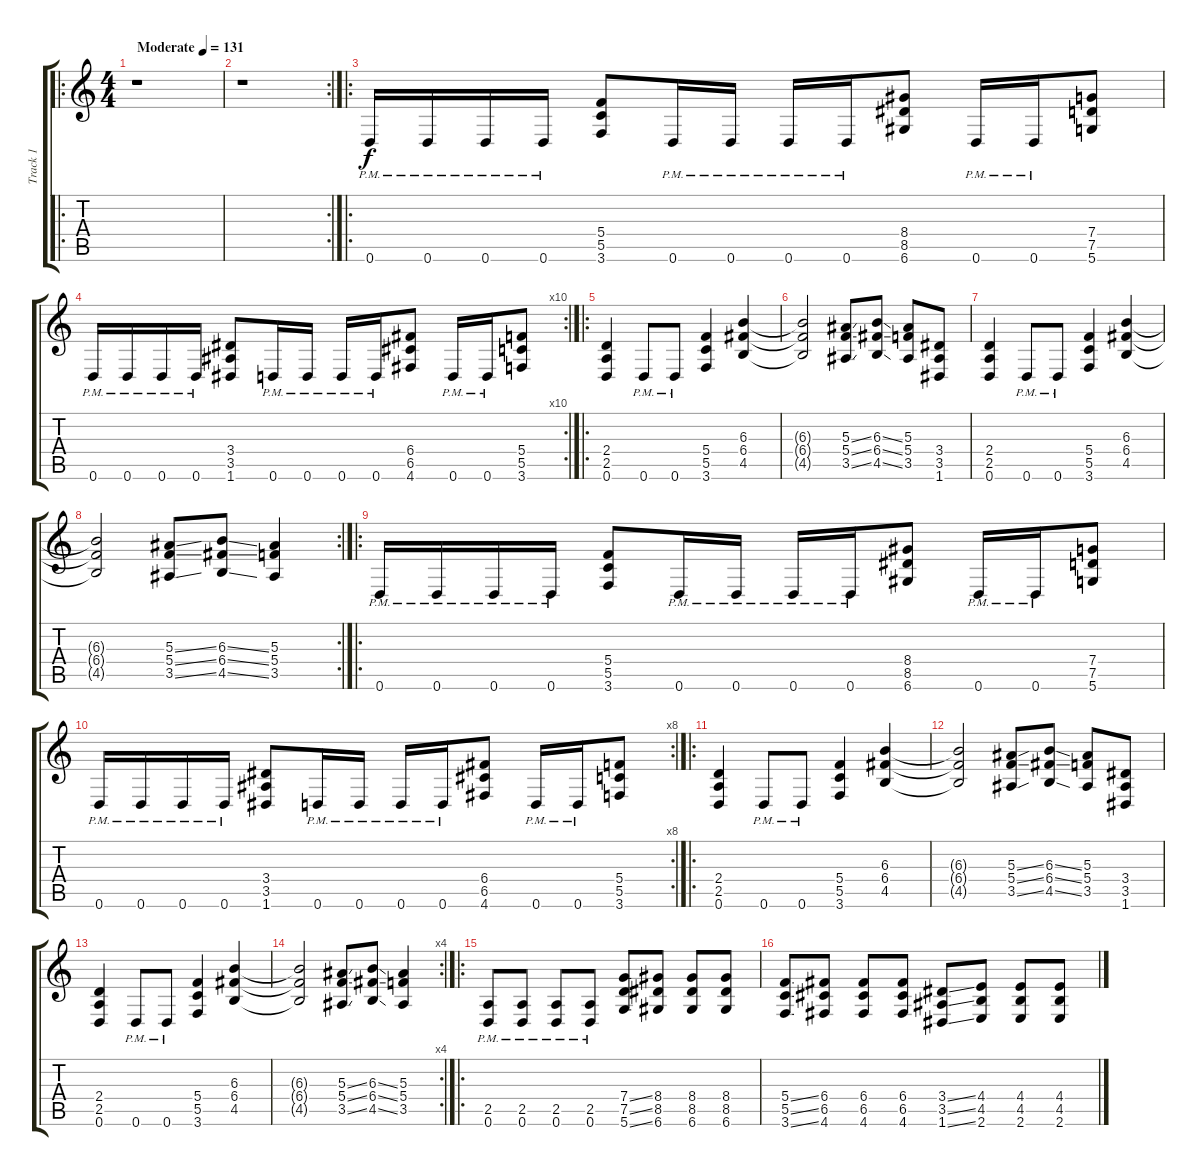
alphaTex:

\track ("Track 1" "Track 1") {instrument distortionguitar}
\staff {score tabs}
\tuning (D4 A3 F3 C3 G2 D2) {hide}
\ro
\ts (4 4)
\tempo (131 "Moderate")
\clef g2
\ks c
r.1{dy f instrument distortionguitar} |
\rc 2
r.1 |
\ro
0.6{pm}.16 0.6{pm}.16 0.6{pm}.16 0.6{pm}.16 (5.4 5.5 3.6).8 0.6{pm}.16 0.6{pm}.16 0.6{pm}.16 0.6{pm}.16 (8.4 8.5 6.6).8 0.6{pm}.16 0.6{pm}.16 (7.4 7.5 5.6).8 |
\rc 10
0.6{pm}.16 0.6{pm}.16 0.6{pm}.16 0.6{pm}.16 (3.4 3.5 1.6).8 0.6{pm}.16 0.6{pm}.16 0.6{pm}.16 0.6{pm}.16 (6.4 6.5 4.6).8 0.6{pm}.16 0.6{pm}.16 (5.4 5.5 3.6).8 |
\ro
(2.4 2.5 0.6).4 0.6{pm}.8 0.6{pm}.8 (5.4 5.5 3.6).4 (6.3 6.4 4.5).4 |
(6.3{t} 6.4{t} 4.5{t}).2 (5.3{ss} 5.4{ss} 3.5{ss}).8 (6.3{ss} 6.4{ss} 4.5{ss}).8 (5.3 5.4 3.5).8 (3.4 3.5 1.6).8 |
(2.4 2.5 0.6).4 0.6{pm}.8 0.6{pm}.8 (5.4 5.5 3.6).4 (6.3 6.4 4.5).4 |
\rc 2
(6.3{t} 6.4{t} 4.5{t}).2 (5.3{ss} 5.4{ss} 3.5{ss}).8 (6.3{ss} 6.4{ss} 4.5{ss}).8 (5.3 5.4 3.5).4 |
\ro
0.6{pm}.16 0.6{pm}.16 0.6{pm}.16 0.6{pm}.16 (5.4 5.5 3.6).8 0.6{pm}.16 0.6{pm}.16 0.6{pm}.16 0.6{pm}.16 (8.4 8.5 6.6).8 0.6{pm}.16 0.6{pm}.16 (7.4 7.5 5.6).8 |
\rc 8
0.6{pm}.16 0.6{pm}.16 0.6{pm}.16 0.6{pm}.16 (3.4 3.5 1.6).8 0.6{pm}.16 0.6{pm}.16 0.6{pm}.16 0.6{pm}.16 (6.4 6.5 4.6).8 0.6{pm}.16 0.6{pm}.16 (5.4 5.5 3.6).8 |
\ro
(2.4 2.5 0.6).4 0.6{pm}.8 0.6{pm}.8 (5.4 5.5 3.6).4 (6.3 6.4 4.5).4 |
(6.3{t} 6.4{t} 4.5{t}).2 (5.3{ss} 5.4{ss} 3.5{ss}).8 (6.3{ss} 6.4{ss} 4.5{ss}).8 (5.3 5.4 3.5).8 (3.4 3.5 1.6).8 |
(2.4 2.5 0.6).4 0.6{pm}.8 0.6{pm}.8 (5.4 5.5 3.6).4 (6.3 6.4 4.5).4 |
\rc 4
(6.3{t} 6.4{t} 4.5{t}).2 (5.3{ss} 5.4{ss} 3.5{ss}).8 (6.3{ss} 6.4{ss} 4.5{ss}).8 (5.3 5.4 3.5).4 |
\ro
(2.5{pm} 0.6{pm}).8 (2.5{pm} 0.6{pm}).8 (2.5{pm} 0.6{pm}).8 (2.5{pm} 0.6{pm}).8 (7.4{ss} 7.5{ss} 5.6{ss}).8 (8.4 8.5 6.6).8 (8.4 8.5 6.6).8 (8.4 8.5 6.6).8 |
(5.4{ss} 5.5{ss} 3.6{ss}).8 (6.4 6.5 4.6).8 (6.4 6.5 4.6).8 (6.4 6.5 4.6).8 (3.4{ss} 3.5{ss} 1.6{ss}).8 (4.4 4.5 2.6).8 (4.4 4.5 2.6).8 (4.4 4.5 2.6).8
